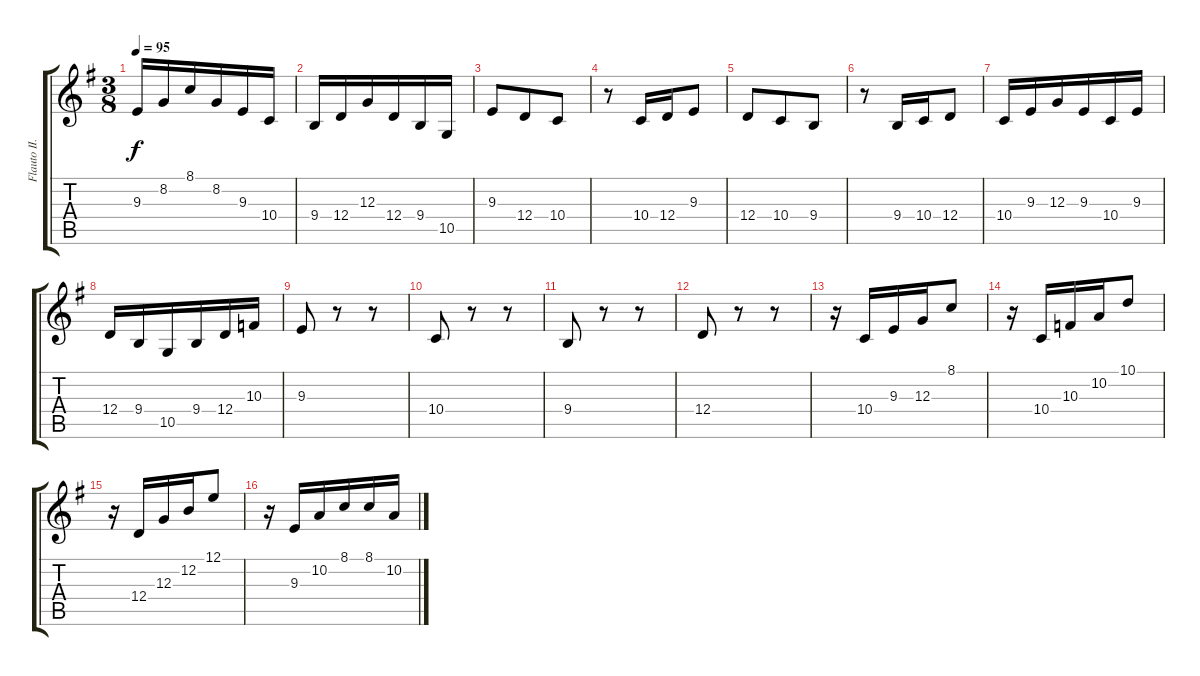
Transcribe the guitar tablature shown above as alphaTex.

\track ("Flauto II. (Flùte à bee)" "Flauto II.") {instrument recorder}
\staff {score tabs}
\tuning (E4 B3 G3 D3 A2 E2) {hide}
\ts (3 8)
\tempo 95
\clef g2
\ks g
9.3.16{dy f} 8.2.16{beam merge} 8.1.16 8.2.16{beam merge} 9.3.16 10.4.16 |
9.4.16 12.4.16{beam merge} 12.3.16 12.4.16{beam merge} 9.4.16 10.5.16 |
9.3.8 12.4.8 10.4.8 |
r.8 10.4.16 12.4.16{beam merge} 9.3.8 |
12.4.8 10.4.8 9.4.8 |
r.8 9.4.16 10.4.16{beam merge} 12.4.8 |
10.4.16 9.3.16{beam merge} 12.3.16 9.3.16{beam merge} 10.4.16 9.3.16 |
12.4.16 9.4.16{beam merge} 10.5.16 9.4.16{beam merge} 12.4.16 10.3.16 |
9.3.8 r.8 r.8 |
10.4.8 r.8 r.8 |
9.4.8 r.8 r.8 |
12.4.8 r.8 r.8 |
r.16 10.4.16{beam merge} 9.3.16 12.3.16{beam merge} 8.1.8 |
r.16 10.4.16{beam merge} 10.3.16 10.2.16{beam merge} 10.1.8 |
r.16 12.4.16{beam merge} 12.3.16 12.2.16{beam merge} 12.1.8 |
r.16 9.3.16{beam merge} 10.2.16 8.1.16{beam merge} 8.1.16 10.2.16
